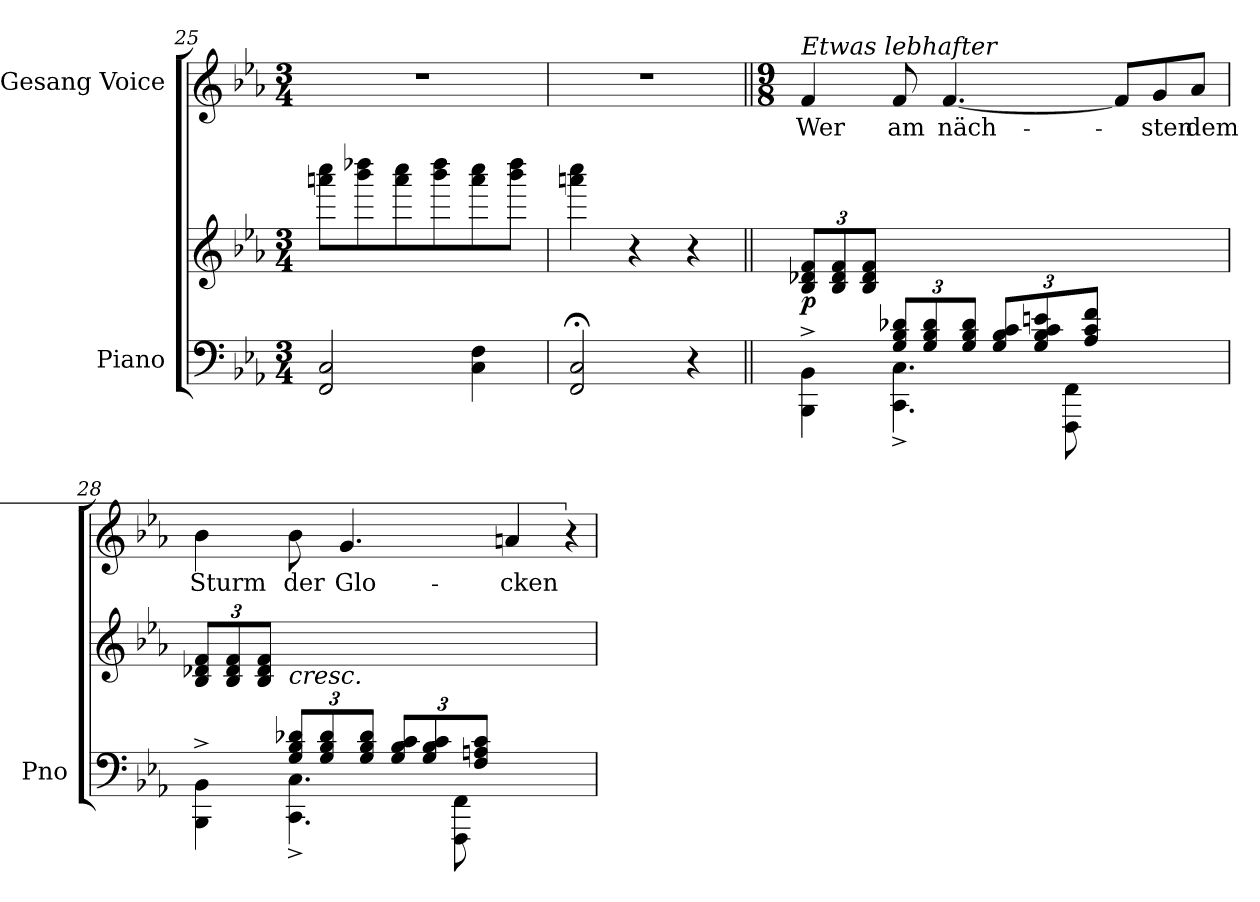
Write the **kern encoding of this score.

**kern	**kern	**dynam	**kern	**text
*part2	*part2	*part2	*part1	*part1
*staff3	*staff2	*staff2/3	*staff1	*staff1
*I"Piano	*	*	*I"Gesang Voice	*
*I'Pno	*	*	*	*
*clefF4	*clefG2	*	*clefG2	*
*k[b-e-a-]	*k[b-e-a-]	*	*k[b-e-a-]	*
*M3/4	*M3/4	*	*M3/4	*
=25	=25	=25	=25	=25
2FF/ 2C/	8aaan\ 8cccc\L	.	2.r	.
.	8bbb-\ 8dddd-X\	.	.	.
.	8aaa\ 8cccc\	.	.	.
.	8bbb-\ 8dddd-\	.	.	.
4C\ 4F\	8aaa\ 8cccc\	.	.	.
.	8bbb-\ 8dddd-\J	.	.	.
=26	=26	=26	=26	=26
2FF/;< 2C/;<	4aaan\ 4cccc\	.	2.r	.
.	4r	.	.	.
4r	4r	.	.	.
=27||	=27||	=27||	=27||	=27||
*	*	*	*M9/8	*
*^	*	*	*	*
*	*	*Xbrackettup	*	*	*
!	!	!	!	!LO:TX:i:t=Etwas lebhafter	!
!	!	!	!LO:DY:b	!	!
4ryy	4BBB-\^< 4BB-\^<	12B-/ 12d-X/ 12f/L	p	4f/	Wer
.	.	12B-/ 12d-/ 12f/	.	.	.
.	.	12B-/ 12d-/ 12f/J	.	.	.
*Xbrackettup	*	*	*	*	*
12G/ 12B-/ 12d-X/L	4.CC\^< 4.C\^<	2..ryy	.	8f/	am
12G/ 12B-/ 12d-/	.	.	.	.	.
.	.	.	.	[4.f/	näch-
12G/ 12B-/ 12d-/J	.	.	.	.	.
12G/ 12B-/ 12c/L	.	.	.	.	.
12G/ 12B-/ 12c/ 12en/	.	.	.	.	.
.	8FFF\ 8FF\	.	.	.	.
12A-/ 12c/ 12f/J	.	.	.	.	.
4.ryy	4.ryy	.	.	8f/L]	.
.	.	.	.	8g/	-sten
.	.	.	.	8a-/J	dem
=28	=28	=28	=28	=28	=28
4ryy	4BBB-\^> 4BB-\^>	12B-/ 12d-X/ 12f/L	.	4b-\	Sturm
.	.	12B-/ 12d-/ 12f/	.	.	.
.	.	12B-/ 12d-/ 12f/J	.	.	.
!	!	!LO:TX:b:i:t=cresc.	!	!	!
12G/ 12B-/ 12d-X/L	4.CC\^< 4.C\^<	6%5ryy	.	8b-\	der
12G/ 12B-/ 12d-/	.	.	.	.	.
.	.	.	.	4.g/	Glo-
12G/ 12B-/ 12d-/J	.	.	.	.	.
12G/ 12B-/ 12c/L	.	.	.	.	.
12G/ 12B-/ 12c/	.	.	.	.	.
.	8FFF\ 8FF\	.	.	.	.
12F/ 12An/ 12c/J	.	.	.	.	.
3ryy	3ryy	.	.	4an/	-cken
!	!	!	!	!LO:N:vis=8	!
.	.	.	.	12r	.
*v	*v	*	*	*	*
=	=	=	=	=
*-	*-	*-	*-	*-
